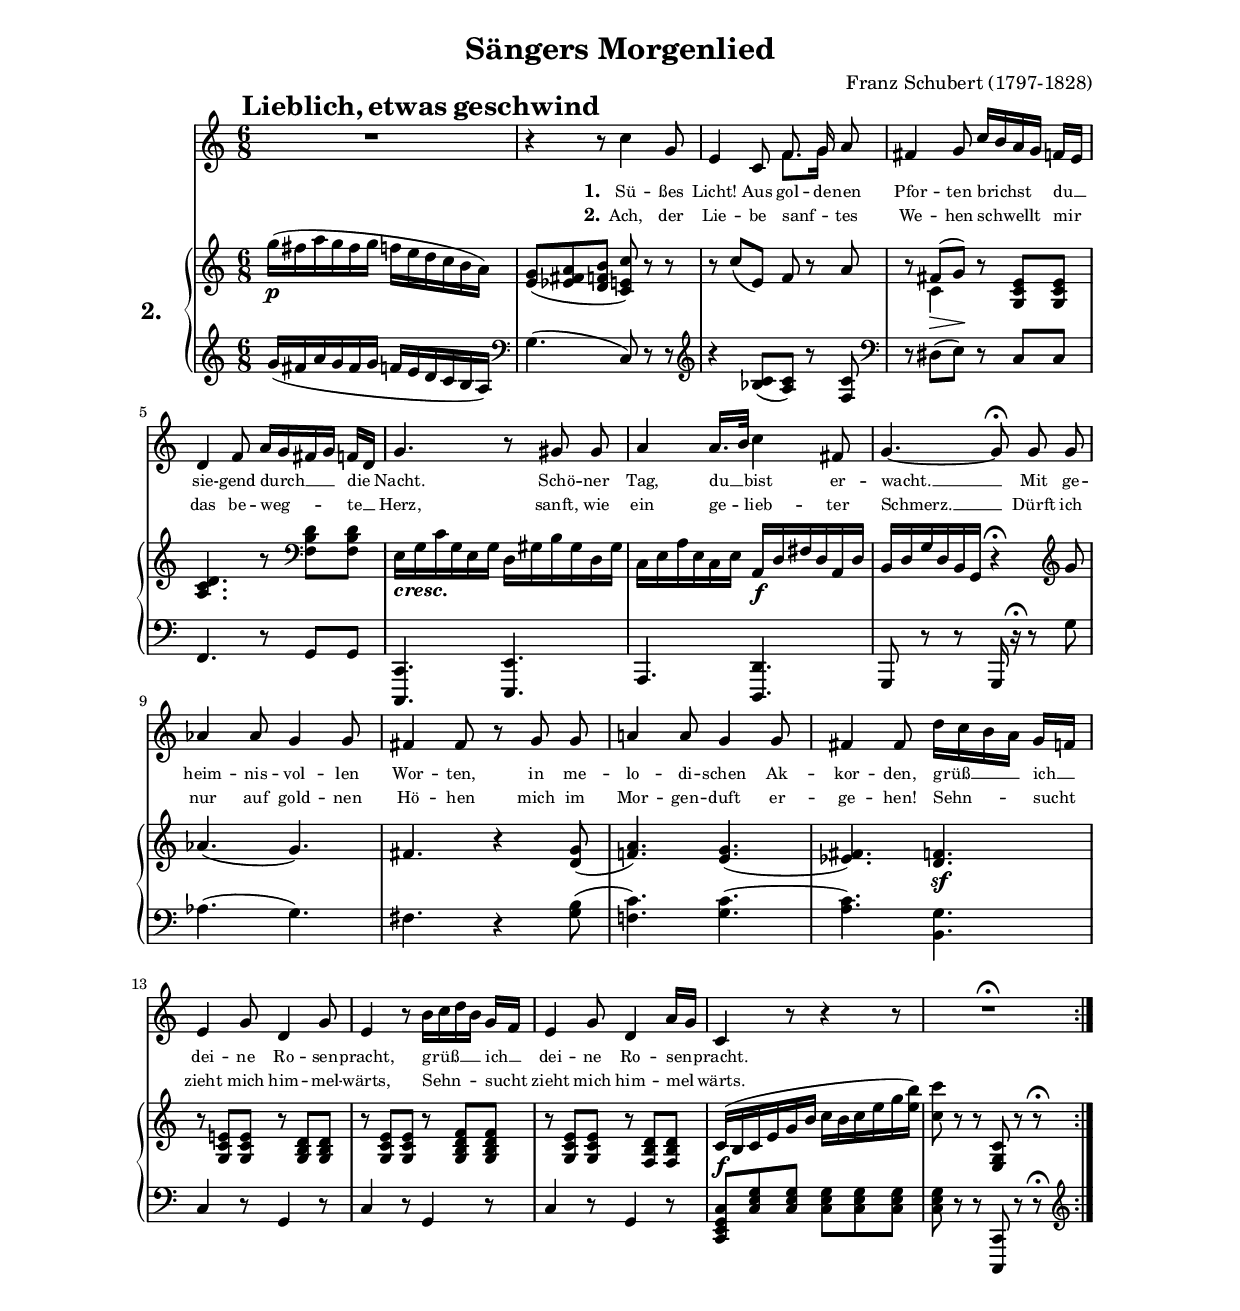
\header {
    title = "Sängers Morgenlied"
    composer = "Franz Schubert (1797-1828)"
    date = "27. Februar 1815"
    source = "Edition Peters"
    editor = "Paul Losse"
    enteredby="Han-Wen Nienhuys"
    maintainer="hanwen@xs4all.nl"

    texidoc = "The source is a rather tightly set Peters in Edition is
    a heavy font. The Peters edition (4622c) was `herausgegeben' by
    Paul Losse, whose name also appears on a 1956 edition of some
    other music. Strictly speaking, his edititorial enhancements will
    not be in the PD - but I am assuming there are no notable ones in
    this small piece.

    The original compresses the entire music onto a single page, in 4
    systems.  Lily does so too if you tune down spacing-increment, but
    chooses line breaks differently.

    Further manual tweaks: the slur in measure 12 has been flattened
manually. The beam in measure 3, left-hand, technically is wrong, but
has been added following the original. The crescendo in measure 4 has
been lowered

"

}

\version "2.7.39"
manuscriptBreak = { \break }



#(set-global-staff-size (/ (* 5.8 72.27) 25.4))

\paper  {
%#(set-global-staff-size (* 5.8 mm))
    line-width = #(* mm 160)
    indent = 8\mm
    interscoreline = 2.\mm
    between-system-space = 15\mm
    ragged-bottom = ##t 
    }

modernAccidentals = {
  \set Staff.extraNatural =  ##f
  \set Staff.autoAccidentals =  #'(Staff (same-octave . 1) (any-octave . 0))
  \set Staff.autoCautionaries =  #'()  
}


melody =    \relative c'' \repeat volta 2 \new Voice = "singer" {
    \time 6/8
    \autoBeamOff
    s1*0^\markup { \bold \large\bigger\bigger { \hspace #-3.0 Lieblich, etwas geschwind } }
  R2.
  r4 r8 c4 g8 |
  e4 c8
    <<
	\new Voice { \stemUp f8. g16 }
	{ \stemDown f8.[ g16] } >> \stemNeutral a8 |
  fis4  g8 c16[ b a g] f[ e] |
  d4 f8 a16[ g fis g] f[ d] |
  g4. r8 gis gis |
  a4 a16.[ b32] c4 fis,8 |
  g4.~ g8-\fermata g8 g |
  as4 as8 g4 g8 |
  fis4 fis8 r8 g g  |
  a!4 a8 g4 g8 |
  fis4 fis8 d'16[ c b a] g[ f] |
  e4 g8 d4 g8 e4 r8 b'16[ c d b] g[ f] |
  e4 g8 d4 a'16[ g] |
  c,4 r8 r4 r8 |

    % TODO : make \fermata work. 
  R2.^\fermataMarkup 
}


ignoreMelisma =	\set ignoreMelismata = ##t
ignoreMelismaOff = \unset ignoreMelismata 


firstVerse = \lyricmode {
    \set stanza = "1."
    
    Sü -- ßes Licht! Aus
    \ignoreMelisma
    gol --
    \ignoreMelismaOff

    de -- nen  Pfor -- ten brichst du __ \manuscriptBreak | 
    sie -- gend durch __ die Nacht. Schö -- ner Tag, du __ bist er -- wacht. __ Mit ge -- |
    \manuscriptBreak
    heim -- nis -- vol -- len Wor -- ten, in me -- lo -- di -- schen Ak -- kor -- den, grüß __ ich __ \manuscriptBreak |
    dei -- ne Ro -- sen -- pracht, grüß __ ich __ dei -- ne Ro -- sen -- pracht. 
    }

secondVerse = \lyricmode {
    \set stanza = "2."
    Ach, der Lie -- be sanf
    -- tes We -- hen schwellt mir |
    das be -- weg -- te __ Herz, sanft, wie ein ge -- lieb -- ter Schmerz. __ Dürft ich | 
    nur auf gold -- nen Hö -- hen mich im Mor -- gen -- duft er -- ge -- hen! Sehn -- sucht |
    zieht mich him -- mel -- wärts, Sehn -- sucht zieht mich him -- mel -- wärts.
    }

pianoRH =  \relative c''' \repeat volta 2 {
    #(set-accidental-style 'modern)
    g16(_\p fis a g fis g f e d c b a ) | 
    <g e>8( <es fis a> <d f b> <c e c'>) r8 r | 
    r8 c'( e,) f r a |
    \once \override DynamicLineSpanner   #'padding =#3
    r8 << { s8 s8 }  << { fis(\> g)\!
			    } \\ { c,4 } >> >> r8 <e c g> <e c g> |
    <d c a>4. r8 \clef bass  <d b f> <d b f> |
    e,16_" "_\markup { \bold\italic cresc. } g c g e g d gis b gis d gis |
    c, e a e c e a,-\f d fis d a d |
    b d g  d b g r4\fermata \clef treble g''8 |
    as4.( g 4.) | fis4. r4 <d g>8 ( |
    <f a>4.) <e g>4.( <es fis> ) <d f>\sf |
    r8 <e c g> <e c g> r <d b g > <d b g> |
    r <e c g> <e c g> r <f d b g> <f d b g> |
    r <e c g> <e c g> r <d b f> <d b f> |
    c16(_\f b c e g b c b c e g <e b'>) |
    <c c'>8 r r <c, g e>8 r r\fermata |  
}

pianoLH =  \relative c'' \repeat volta 2 {
    #(set-accidental-style 'modern)
    g16( fis a g fis g f e d c b a) | 
    \clef bass g4.( c,8) r r
    \clef treble r4 <bes' c>8([ <a c>)] r <f c'> |
    \clef bass r8 dis( e) r c c |
    f,4. r8 g g |
    <c, c,>4. <e e,>4. |
    a,4. <d d,>4. |
    g,8 r r g16 r16\fermata r8 g''8 |
    as4.( g ) |
    fis r4 <g b>8( |
    <f c'>4.)

    \once \override Slur  #'height-limit = #1.0

    <g c>4.( | <a c>4.) <g b,> |
    c,4 r8 g4 r8 |
    c4 r8 g4 r8 |
    c4 r8 g4 r8 |
    <c g e c>8 <c e g> <c e g>     <c e g> <c e g> <c e g> |
    <c e g> r r <c, c,>8 r r\fermata \clef treble
    }

\book {
    \score {
	<< \time 6/8
	   \new Staff <<
	       \context Staff #(set-accidental-style 'modern)
	       \melody >>
	   \lyricsto "singer" \new Lyrics \firstVerse
	   \lyricsto "singer" \new Lyrics \secondVerse
	   \new PianoStaff << 
	       \set PianoStaff.instrument = \markup {
		   \bold
		   \bigger\bigger\bigger\bigger \huge "2.  " }
	       \new Staff \pianoRH
	       \new Staff \pianoLH
	   >> 
       >>

	\layout {
	    \context {
		\Lyrics
		\override VerticalAxisGroup #'minimum-Y-extent = #'(-0.5 . 2.5)
		\override LyricText #'font-size = #-1
	    }
	    \context {
		\Score
		\override Beam #'thickness = #0.55
		\override SpacingSpanner #'spacing-increment = #1.0
		\override Slur #'height-limit = #1.5
	    }
	    \context {
		\PianoStaff
		\override VerticalAlignment #'forced-distance = #10
	    }
	}
	\midi {
	    \tempo 4 = 70
	}
    }
}

